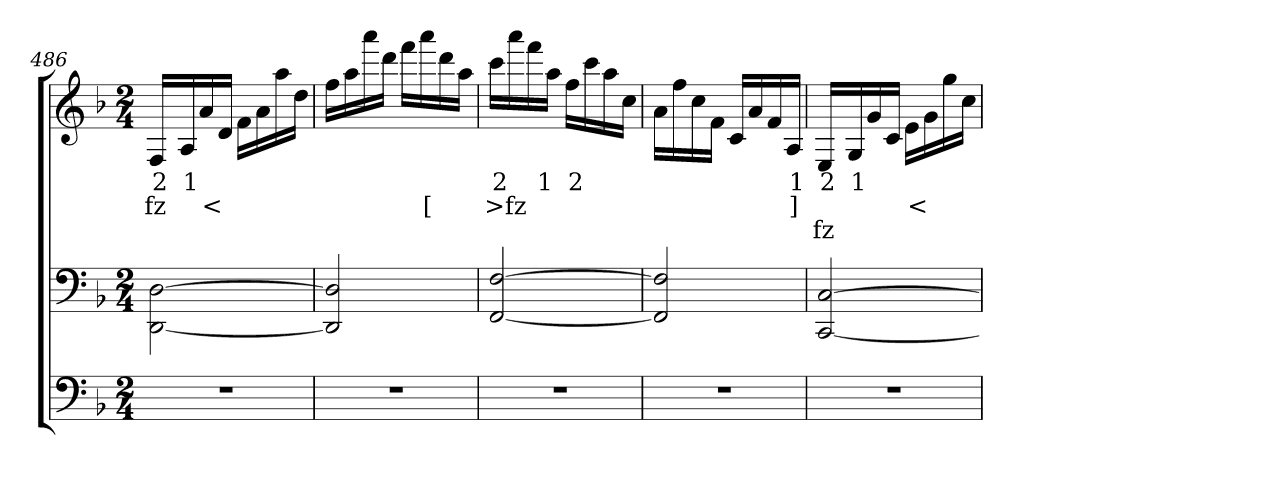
**kern	**kern	**kern	**text	**text	**text
*part3	*part2	*part1	*part1	*part1	*part1
*staff3	*staff2	*staff1	*staff1	*staff1	*staff1
*clefF4	*clefF4	*clefG2	*	*	*
*k[b-]	*k[b-]	*k[b-]	*	*	*
*M2/4	*M2/4	*M2/4	*	*	*
=486	=486	=486	=486	=486	=486
2r	[2D\ [2DD\	16FLL	2	fz	.
.	.	16A	1	.	.
.	.	16a	.	<	.
.	.	16dJJ	.	.	.
.	.	16fLL	.	.	.
.	.	16a	.	.	.
.	.	16aa	.	.	.
.	.	16ddJJ	.	.	.
=487	=487	=487	=487	=487	=487
2r	2D/] 2DD/]	16ffLL	.	.	.
.	.	16aa	.	.	.
.	.	16aaa	.	.	.
.	.	16dddJJ	.	.	.
.	.	16fffLL	.	.	.
.	.	16aaa	.	[	.
.	.	16ddd	.	.	.
.	.	16aaJJ	.	.	.
=488	=488	=488	=488	=488	=488
2r	[2F/ [2FF/	16cccLL	2	>fz	.
.	.	16aaa	.	.	.
.	.	16fff	.	.	.
.	.	16aaJJ	1	.	.
.	.	16ffLL	2	.	.
.	.	16ccc	.	.	.
.	.	16aa	.	.	.
.	.	16ccJJ	.	.	.
=489	=489	=489	=489	=489	=489
2r	2F/] 2FF/]	16aLL	.	.	.
.	.	16ff	.	.	.
.	.	16cc	.	.	.
.	.	16fJJ	.	.	.
.	.	16cLL	.	.	.
.	.	16a	.	.	.
.	.	16f	.	.	.
.	.	16AJJ	1	]	.
=490	=490	=490	=490	=490	=490
2r	[2C [2CC	16ELL	2	.	fz
.	.	16G	1	.	.
.	.	16g	.	.	.
.	.	16cJJ	.	.	.
.	.	16eLL	.	<	.
.	.	16g	.	.	.
.	.	16gg	.	.	.
.	.	16ccJJ	.	.	.
=	=	=	=	=	=
*-	*-	*-	*-	*-	*-
